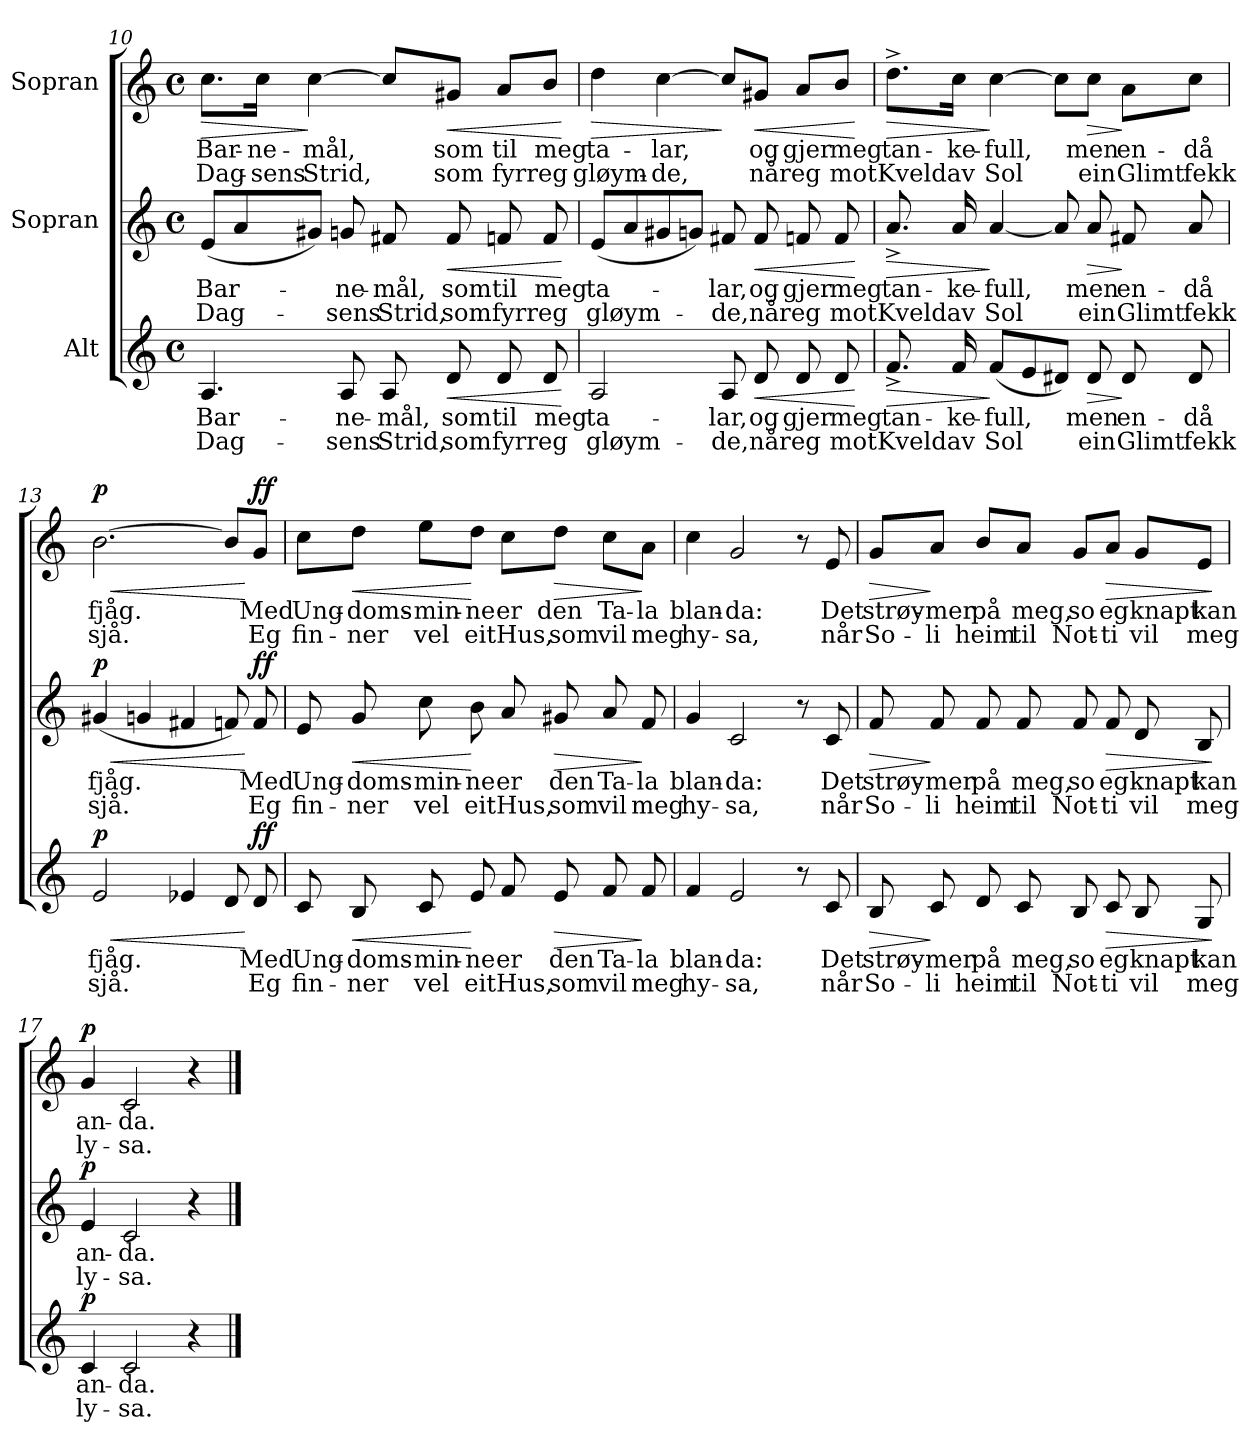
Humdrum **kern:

**kern	**text	**text	**dynam	**kern	**text	**text	**dynam	**kern	**text	**text	**dynam
*part3	*part3	*part3	*part3	*part2	*part2	*part2	*part2	*part1	*part1	*part1	*part1
*staff3	*staff3	*staff3	*staff3	*staff2	*staff2	*staff2	*staff2	*staff1	*staff1	*staff1	*staff1
*I"Alt	*	*	*	*I"Sopran	*	*	*	*I"Sopran	*	*	*
*clefG2	*	*	*	*clefG2	*	*	*	*clefG2	*	*	*
*k[]	*	*	*	*k[]	*	*	*	*k[]	*	*	*
*M4/4	*	*	*	*M4/4	*	*	*	*M4/4	*	*	*
*met(c)	*	*	*	*met(c)	*	*	*	*met(c)	*	*	*
=10	=10	=10	=10	=10	=10	=10	=10	=10	=10	=10	=10
!	!	!	!	!	!	!	!	!	!	!	!LO:HP:b
4.A/	Bar-	Dag-	.	(8e/L	Bar-	Dag-	.	8.cc\L	Bar-	Dag-	>
.	.	.	.	8a/	.	.	.	.	.	.	.
.	.	.	.	.	.	.	.	16cc\Jk	-ne-	-sens	.
.	.	.	.	8g#X/J)	.	.	.	[4cc\	-mål,	Strid,	]
8A/	-ne-	-sens	.	8gn/	-ne-	-sens	.	.	.	.	.
8A/	-mål,	Strid,	.	8f#X/	-mål,	Strid,	.	8cc/L]	.	.	.
!	!	!	!LO:HP:b	!	!	!	!LO:HP:b	!	!	!	!LO:HP:b
8d/	som	som	<	8f#/	som	som	<	8g#X/J	som	som	<
8d/	til	fyrr	.	8fn/	til	fyrr	.	8a/L	til	fyrr	.
8d/	meg	eg	.	8f/	meg	eg	.	8b/J	meg	eg	.
.	.	.	[	.	.	.	[	.	.	.	[
=11	=11	=11	=11	=11	=11	=11	=11	=11	=11	=11	=11
!	!	!	!	!	!	!	!	!	!	!	!LO:HP:b
2A/	ta-	gløym-	.	(8e/L	ta-	gløym-	.	4dd\	ta-	gløym-	>
.	.	.	.	8a/	.	.	.	.	.	.	.
.	.	.	.	8g#X/	.	.	.	[4cc\	-lar,	-de,	.
.	.	.	.	8gn/J)	.	.	.	.	.	.	.
8A/	-lar,	-de,	.	8f#X/	-lar,	-de,	.	8cc/L]	.	.	]
!	!	!	!LO:HP:b	!	!	!	!LO:HP:b	!	!	!	!LO:HP:b
8d/	og	når	<	8f#/	og	når	<	8g#X/J	og	når	<
8d/	gjer	eg	.	8fn/	gjer	eg	.	8a/L	gjer	eg	.
8d/	meg	mot	.	8f/	meg	mot	.	8b/J	meg	mot	.
.	.	.	[	.	.	.	[	.	.	.	[
!!LO:LB:g=z
=12	=12	=12	=12	=12	=12	=12	=12	=12	=12	=12	=12
!	!	!	!LO:HP:b	!	!	!	!LO:HP:b	!	!	!	!LO:HP:b
8.f^/	tan-	Kveld	>	8.a^/	tan-	Kveld	>	8.dd^\L	tan-	Kveld	>
16f/	-ke-	av	.	16a/	-ke-	av	.	16cc\Jk	-ke-	av	.
(8f/L	-full,	Sol	]	[4a/	-full,	Sol	]	[4cc\	-full,	Sol	]
8e/	.	.	.	.	.	.	.	.	.	.	.
8d#X/J)	.	.	.	8a/]	.	.	.	8cc\L]	.	.	.
!	!	!	!LO:HP:b	!	!	!	!LO:HP:b	!	!	!	!LO:HP:b
8d#/	men	ein	>	8a/	men	ein	>	8cc\J	men	ein	>
8d#/	en-	Glimt	]	8f#X/	en-	Glimt	]	8a\L	en-	Glimt	]
8d#/	-då	fekk	.	8a/	-då	fekk	.	8cc\J	-då	fekk	.
=13	=13	=13	=13	=13	=13	=13	=13	=13	=13	=13	=13
!	!	!	!LO:HP:b	!	!	!	!LO:HP:b	!	!	!	!LO:HP:b
!	!	!	!LO:DY:n=1:a	!	!	!	!LO:DY:n=1:a	!	!	!	!LO:DY:n=1:a
2e/	fjåg.	sjå.	< p	(4g#X/	fjåg.	sjå.	< p	[2.b\	fjåg.	sjå.	< p
.	.	.	.	4gn/	.	.	.	.	.	.	.
4e-X/	.	.	.	4f#X/	.	.	.	.	.	.	.
8d/	.	.	.	8fn/)	.	.	.	8b/L]	.	.	.
!	!	!	!LO:DY:n=2:a	!	!	!	!LO:DY:n=2:a	!	!	!	!LO:DY:n=2:a
8d/	Med	Eg	[ ff	8f/	Med	Eg	[ ff	8g/J	Med	Eg	[ ff
=14	=14	=14	=14	=14	=14	=14	=14	=14	=14	=14	=14
8c/	Ung-	fin-	.	8e/	Ung-	fin-	.	8cc\L	Ung-	fin-	.
!	!	!	!LO:HP:b	!	!	!	!LO:HP:b	!	!	!	!LO:HP:b
8B/	-doms-	-ner	<	8g/	-doms-	-ner	<	8dd\J	-doms-	-ner	<
8c/	-min-	vel	.	8cc\	-min-	vel	.	8ee\L	-min-	vel	.
8e/	-ne	eit	[	8b\	-ne	eit	[	8dd\J	-ne	eit	[
8f/	er	Hus,	.	8a/	er	Hus,	.	8cc\L	er	Hus,	.
!	!	!	!LO:HP:b	!	!	!	!LO:HP:b	!	!	!	!LO:HP:b
8e/	den	som	>	8g#X/	den	som	>	8dd\J	den	som	>
8f/	Ta-	vil	.	8a/	Ta-	vil	.	8cc\L	Ta-	vil	.
8f/	-la	meg	]	8f/	-la	meg	]	8a\J	-la	meg	]
!!LO:LB:g=z
=15	=15	=15	=15	=15	=15	=15	=15	=15	=15	=15	=15
4f/	blan-	hy-	.	4g/	blan-	hy-	.	4cc\	blan-	hy-	.
2e/	-da:	-sa,	.	2c/	-da:	-sa,	.	2g/	-da:	-sa,	.
8r	.	.	.	8r	.	.	.	8r	.	.	.
8c/	Det	når	.	8c/	Det	når	.	8e/	Det	når	.
=16	=16	=16	=16	=16	=16	=16	=16	=16	=16	=16	=16
!	!	!	!LO:HP:b	!	!	!	!LO:HP:b	!	!	!	!LO:HP:b
8B/	strøy-	So-	>	8f/	strøy-	So-	>	8g/L	strøy-	So-	>
8c/	-mer	-li	]	8f/	-mer	-li	]	8a/J	-mer	-li	]
8d/	på	heim	.	8f/	på	heim	.	8b/L	på	heim	.
8c/	meg,	til	.	8f/	meg,	til	.	8a/J	meg,	til	.
8B/	so	Not-	.	8f/	so	Not-	.	8g/L	so	Not-	.
!	!	!	!LO:HP:b	!	!	!	!LO:HP:b	!	!	!	!LO:HP:b
8c/	eg	-ti	>	8f/	eg	-ti	>	8a/J	eg	-ti	>
8B/	knapt	vil	.	8d/	knapt	vil	.	8g/L	knapt	vil	.
8G/	kan	meg	.	8B/	kan	meg	.	8e/J	kan	meg	.
.	.	.	]	.	.	.	]	.	.	.	]
=17	=17	=17	=17	=17	=17	=17	=17	=17	=17	=17	=17
!	!	!	!LO:DY:a	!	!	!	!LO:DY:a	!	!	!	!LO:DY:a
4c/	an-	ly-	p	4e/	an-	ly-	p	4g/	an-	ly-	p
2c/	-da.	-sa.	.	2c/	-da.	-sa.	.	2c/	-da.	-sa.	.
4r	.	.	.	4r	.	.	.	4r	.	.	.
==	==	==	==	==	==	==	==	==	==	==	==
*-	*-	*-	*-	*-	*-	*-	*-	*-	*-	*-	*-
